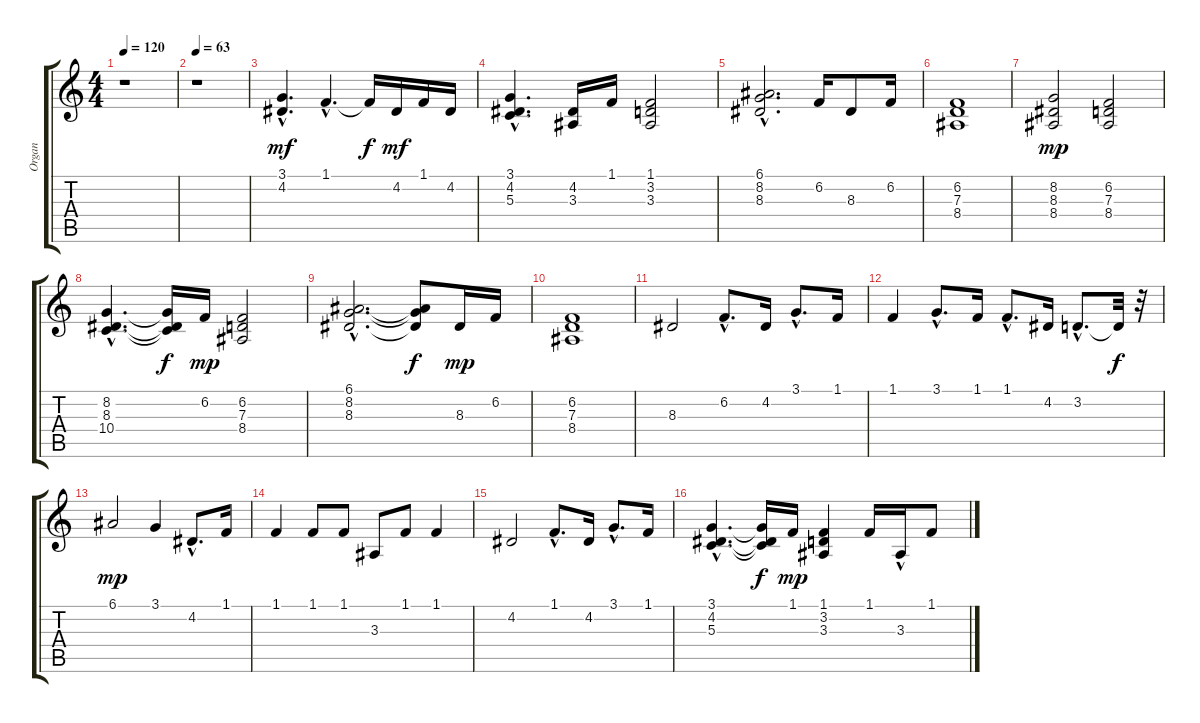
\track ("Organ" "Organ") {instrument drawbarorgan}
\staff {score tabs}
\tuning (E4 B3 G3 D3 A2 E2) {hide}
\ts (4 4)
\tempo 120
\clef g2
\ks c
r.1{dy mf instrument drawbarorgan} |
\tempo 63
r.1 |
(3.1 4.2{hac}).4{d} 1.1{hac}.4{d} 1.1{t}.16{dy f} 4.2.16{dy mf} 1.1.16 4.2.16 |
(3.1{hac} 4.2{hac} 5.3{hac}).4{d} (4.2 3.3).16 1.1.16 (1.1 3.2 3.3).2 |
(6.1 8.2{hac} 8.3{hac}).2{d} 6.2.16 8.3.8 6.2.16 |
(6.2 7.3 8.4).1 |
(8.2 8.3 8.4).2{dy mp} (6.2 7.3 8.4).2 |
(8.2{hac} 8.3{hac} 10.4{hac}).4{d} (8.2{t} 8.3{t} 10.4{t}).16{dy f} 6.2.16{dy mp} (6.2 7.3 8.4).2 |
(6.1{hac} 8.2{hac} 8.3{hac}).2{d} (6.1{t} 8.2{t} 8.3{t}).8{dy f} 8.3.16{dy mp} 6.2.16 |
(6.2 7.3 8.4).1 |
8.3.2 6.2{hac}.8{d} 4.2.16 3.1{hac}.8{d} 1.1.16 |
1.1.4 3.1{hac}.8{d} 1.1.16 1.1{hac}.8{d} 4.2.16 3.2{hac}.8{d} 3.2{t}.32{dy f} r.32 |
6.1.2{dy mp} 3.1.4 4.2{hac}.8{d} 1.1.16 |
1.1.4 1.1.8 1.1.8 3.3.8 1.1.8 1.1.4 |
4.2.2 1.1{hac}.8{d} 4.2.16 3.1{hac}.8{d} 1.1.16 |
(3.1{hac} 4.2{hac} 5.3{hac}).4{d} (3.1{t} 4.2{t} 5.3{t}).16{dy f} 1.1.16{dy mp} (1.1 3.2 3.3).4 1.1.16 3.3{hac}.16 1.1.8
